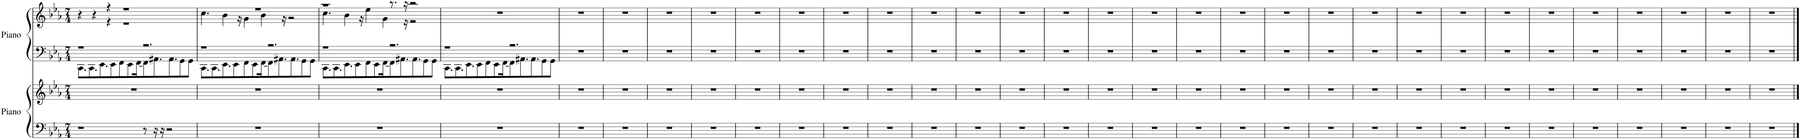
**kern	**kern	**kern	**kern
*part2	*part2	*part1	*part1
*staff4	*staff3	*staff2	*staff1
*I"Piano	*	*I"Piano	*
*I'Pia.	*	*I'Pno.	*
*clefF4	*clefG2	*clefF4	*clefG2
*k[b-e-a-]	*k[b-e-a-]	*k[b-e-a-]	*k[b-e-a-]
*M7/4	*M7/4	*M7/4	*M7/4
=1	=1	=1	=1
*	*	*^	*^
1r	1..r	1r	8.CC\L	4r	2ryy
.	.	.	8.CC\	.	.
.	.	.	.	4r	.
.	.	.	8.EE-\	.	.
.	.	.	.	4r	4r
.	.	.	8EE-\	.	.
.	.	.	8FF\	.	.
.	.	.	.	1r	1r
.	.	.	8EE-\	.	.
.	.	.	[16FF\K	.	.
8r	.	2.r	8FF\]	.	.
16r	.	.	8.AA#X\	.	.
16r	.	.	.	.	.
2r	.	.	.	.	.
.	.	.	8.AA#\	.	.
.	.	.	8GG\	.	.
.	.	.	8GG\J	.	.
=2	=2	=2	=2	=2	=2
1..r	1..r	1r	8.CC\L	1..r	4.cc\
.	.	.	8.CC\	.	.
.	.	.	8.EE-\	.	4b-\
.	.	.	8EE-\	.	.
.	.	.	.	.	16r
.	.	.	8FF\	.	4g\
.	.	.	8EE-\	.	.
.	.	.	[16FF\K	.	4b-\
.	.	2.r	8FF\]	.	.
.	.	.	8.AA#X\	.	.
.	.	.	.	.	16r
.	.	.	.	.	2r
.	.	.	8.AA#\	.	.
.	.	.	8GG\	.	.
.	.	.	8GG\J	.	.
=3	=3	=3	=3	=3	=3
1..r	1..r	1r	8.CC\L	1r	4.cc\
.	.	.	8.CC\	.	.
.	.	.	8.EE-\	.	4b-\
.	.	.	8EE-\	.	.
.	.	.	.	.	16r
.	.	.	8FF\	.	4ee-\
.	.	.	8EE-\	.	.
.	.	.	[16FF\K	.	4g\
.	.	2.r	8FF\]	8.r	.
.	.	.	8.AA#X\	.	.
.	.	.	.	16r	16r
.	.	.	.	2r	2r
.	.	.	8.AA#\	.	.
.	.	.	8GG\	.	.
.	.	.	8GG\J	.	.
*	*	*	*	*v	*v
=4	=4	=4	=4	=4
1..r	1..r	1r	8.CC\L	1..r
.	.	.	8.CC\	.
.	.	.	8.EE-\	.
.	.	.	8EE-\	.
.	.	.	8FF\	.
.	.	.	8EE-\	.
.	.	.	[16FF\K	.
.	.	2.r	8FF\]	.
.	.	.	8.AA#X\	.
.	.	.	8.AA#\	.
.	.	.	8GG\	.
.	.	.	8GG\J	.
*	*	*v	*v	*
=5	=5	=5	=5
1..r	1..r	1..r	1..r
=6	=6	=6	=6
1..r	1..r	1..r	1..r
=7	=7	=7	=7
1..r	1..r	1..r	1..r
=8	=8	=8	=8
1..r	1..r	1..r	1..r
=9	=9	=9	=9
1..r	1..r	1..r	1..r
=10	=10	=10	=10
1..r	1..r	1..r	1..r
=11	=11	=11	=11
1..r	1..r	1..r	1..r
=12	=12	=12	=12
1..r	1..r	1..r	1..r
=13	=13	=13	=13
1..r	1..r	1..r	1..r
=14	=14	=14	=14
1..r	1..r	1..r	1..r
=15	=15	=15	=15
1..r	1..r	1..r	1..r
=16	=16	=16	=16
1..r	1..r	1..r	1..r
=17	=17	=17	=17
1..r	1..r	1..r	1..r
=18	=18	=18	=18
1..r	1..r	1..r	1..r
=19	=19	=19	=19
1..r	1..r	1..r	1..r
=20	=20	=20	=20
1..r	1..r	1..r	1..r
=21	=21	=21	=21
1..r	1..r	1..r	1..r
=22	=22	=22	=22
1..r	1..r	1..r	1..r
=23	=23	=23	=23
1..r	1..r	1..r	1..r
=24	=24	=24	=24
1..r	1..r	1..r	1..r
=25	=25	=25	=25
1..r	1..r	1..r	1..r
=26	=26	=26	=26
1..r	1..r	1..r	1..r
=27	=27	=27	=27
1..r	1..r	1..r	1..r
=28	=28	=28	=28
1..r	1..r	1..r	1..r
=29	=29	=29	=29
1..r	1..r	1..r	1..r
=30	=30	=30	=30
1..r	1..r	1..r	1..r
=31	=31	=31	=31
1..r	1..r	1..r	1..r
=32	=32	=32	=32
1..r	1..r	1..r	1..r
==	==	==	==
*-	*-	*-	*-
